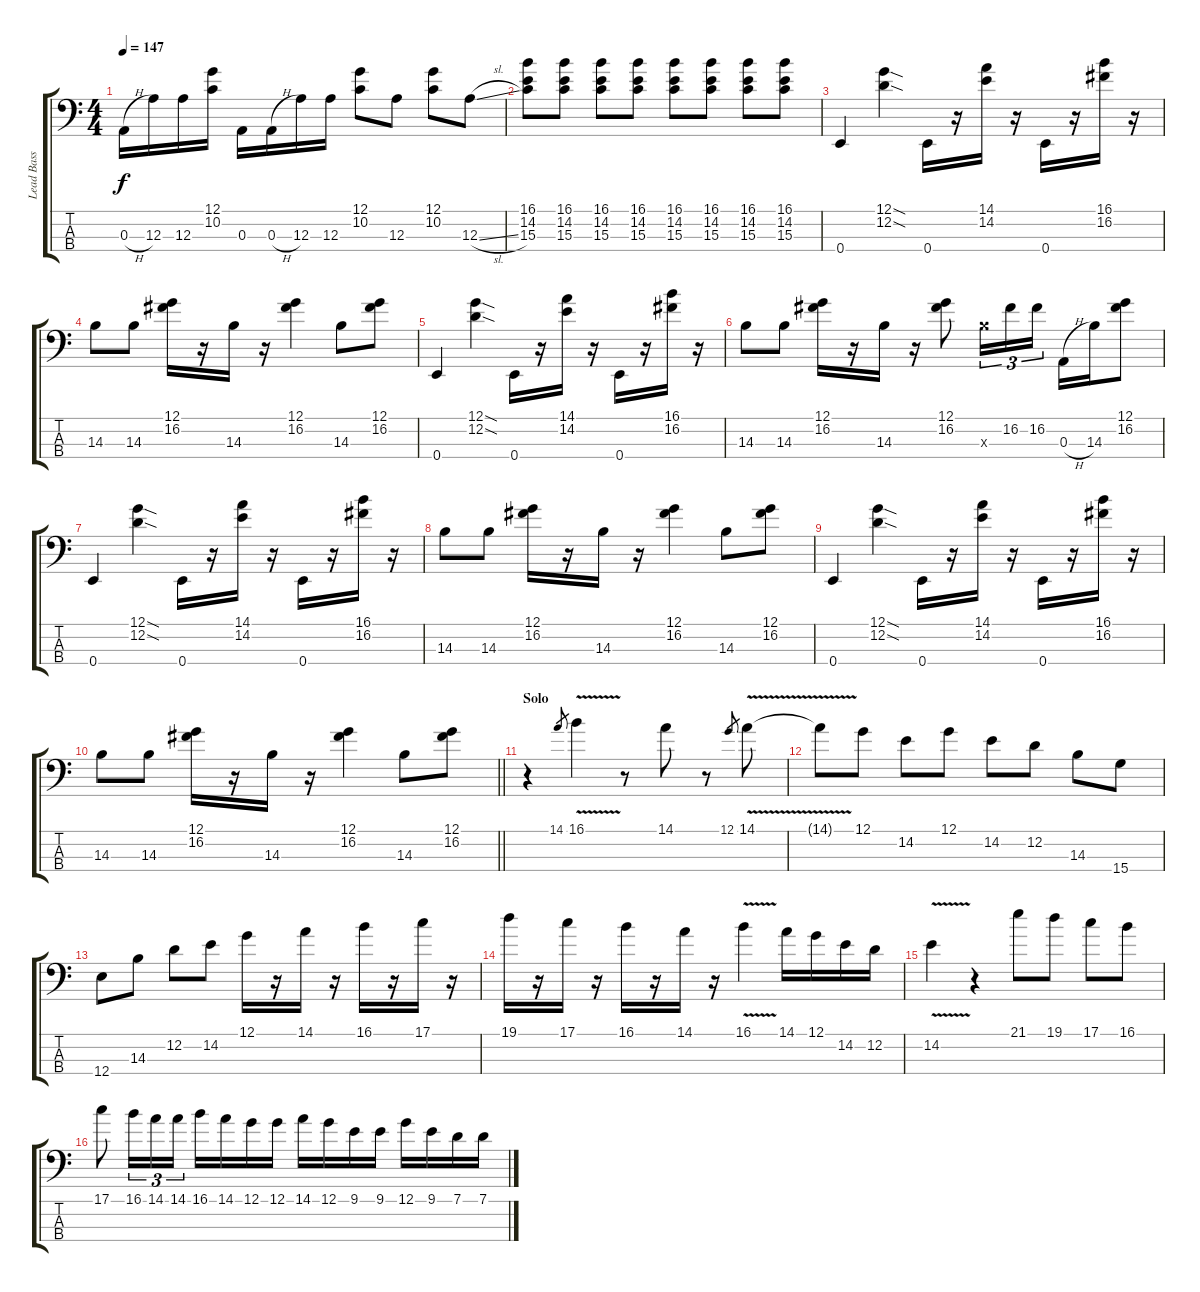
\track ("Lead Bass" "Lead Bass") {instrument slapbass1}
\staff {score tabs}
\tuning (G2 D2 A1 E1) {hide}
\ts (4 4)
\tempo 147
\clef f4
\ks c
0.3{h}.16{dy f} 12.3.16 12.3.16 (12.1 10.2).16 0.3.16 0.3{h}.16 12.3.16 12.3.16 (12.1 10.2).8 12.3.8 (12.1 10.2).8 12.3{sl}.8 |
(16.1 14.2 15.3).8 (16.1 14.2 15.3).8 (16.1 14.2 15.3).8 (16.1 14.2 15.3).8 (16.1 14.2 15.3).8 (16.1 14.2 15.3).8 (16.1 14.2 15.3).8 (16.1 14.2 15.3).8 |
0.4.4 (12.1{sod} 12.2{sod}).4 0.4.16 r.16 (14.1 14.2).16 r.16 0.4.16 r.16 (16.1 16.2).16 r.16 |
14.3.8 14.3.8 (12.1 16.2).16 r.16 14.3.16 r.16 (12.1 16.2).4 14.3.8 (12.1 16.2).8 |
0.4.4 (12.1{sod} 12.2{sod}).4 0.4.16 r.16 (14.1 14.2).16 r.16 0.4.16 r.16 (16.1 16.2).16 r.16 |
14.3.8 14.3.8 (12.1 16.2).16 r.16 14.3.16 r.16 (12.1 16.2).8 14.3{x}.16{tu (3 2)} 16.2.16{tu (3 2)} 16.2.16{tu (3 2)} 0.3{h}.16 14.3.16 (12.1 16.2).8 |
0.4.4 (12.1{sod} 12.2{sod}).4 0.4.16 r.16 (14.1 14.2).16 r.16 0.4.16 r.16 (16.1 16.2).16 r.16 |
14.3.8 14.3.8 (12.1 16.2).16 r.16 14.3.16 r.16 (12.1 16.2).4 14.3.8 (12.1 16.2).8 |
0.4.4 (12.1{sod} 12.2{sod}).4 0.4.16 r.16 (14.1 14.2).16 r.16 0.4.16 r.16 (16.1 16.2).16 r.16 |
\barLineRight lightlight
14.3.8 14.3.8 (12.1 16.2).16 r.16 14.3.16 r.16 (12.1 16.2).4 14.3.8 (12.1 16.2).8 |
\section ("" "Solo")
r.4 14.1.8{gr} 16.1{v}.4 r.8 14.1.8 r.8 12.1.8{gr} 14.1{v}.8 |
14.1{t}.8 12.1.8 14.2.8 12.1.8 14.2.8 12.2.8 14.3.8 15.4.8 |
12.4.8 14.3.8 12.2.8 14.2.8 12.1.16 r.16 14.1.16 r.16 16.1.16 r.16 17.1.16 r.16 |
19.1.16 r.16 17.1.16 r.16 16.1.16 r.16 14.1.16 r.16 16.1{v}.4 14.1.16 12.1.16 14.2.16 12.2.16 |
14.2{v}.4 r.4 21.1.8 19.1.8 17.1.8 16.1.8 |
17.1.8 16.1.16{tu (3 2)} 14.1.16{tu (3 2)} 14.1.16{tu (3 2)} 16.1.16 14.1.16 12.1.16 12.1.16 14.1.16 12.1.16 9.1.16 9.1.16 12.1.16 9.1.16 7.1.16 7.1.16
